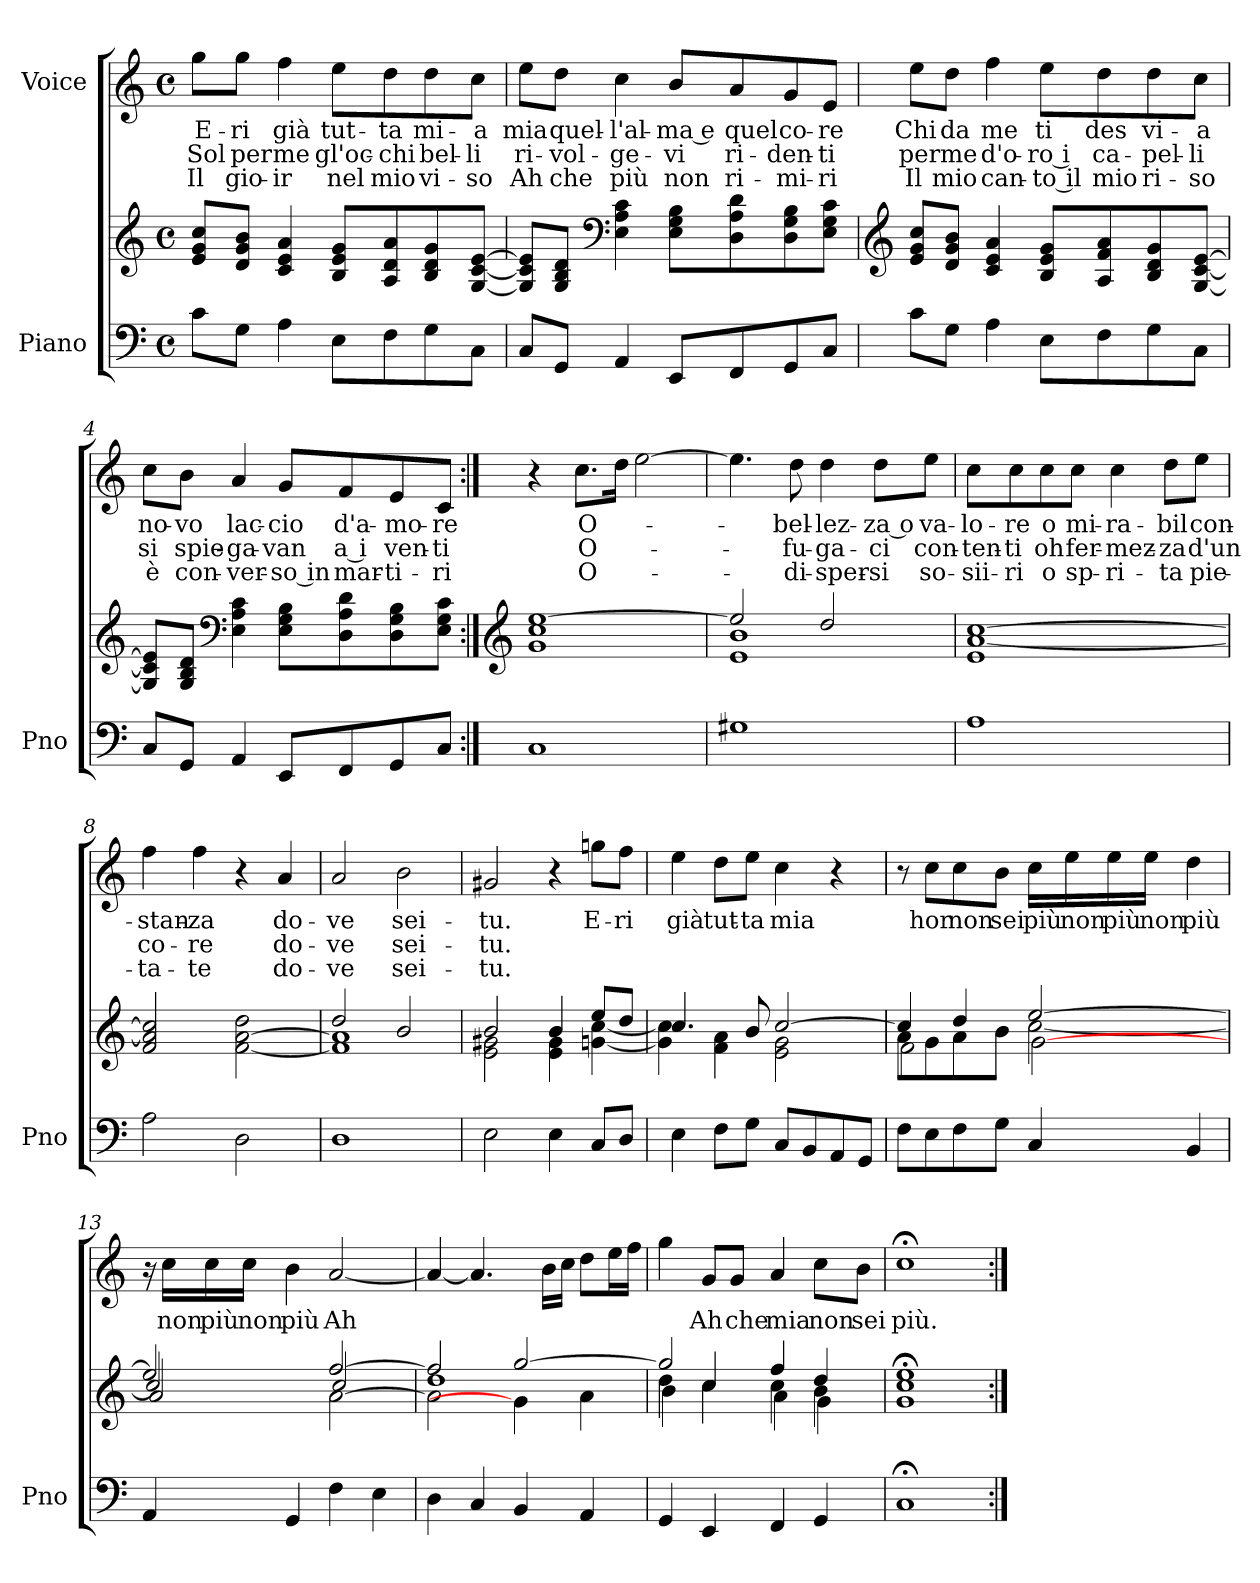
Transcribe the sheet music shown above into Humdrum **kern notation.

**kern	**kern	**kern	**text	**text	**text
*part2	*part2	*part1	*part1	*part1	*part1
*staff3	*staff2	*staff1	*staff1	*staff1	*staff1
*I"Piano	*	*I"Voice	*	*	*
*I'Pno	*	*	*	*	*
*clefF4	*clefG2	*clefG2	*	*	*
*k[]	*k[]	*k[]	*	*	*
*M4/4	*M4/4	*M4/4	*	*	*
*met(c)	*met(c)	*met(c)	*	*	*
=1	=1	=1	=1	=1	=1
!	!	!	!LO:LY:b	!LO:LY:b	!LO:LY:b
8c\L	8e/ 8g/ 8cc/L	8gg\L	E-	Sol	Il
!	!	!	!LO:LY:b	!LO:LY:b	!LO:LY:b
8G\J	8d/ 8g/ 8b/J	8gg\J	-ri	per	gio-
!	!	!	!LO:LY:b	!LO:LY:b	!LO:LY:b
4A\	4c/ 4e/ 4a/	4ff\	già	me	-ir
!	!	!	!LO:LY:b	!LO:LY:b	!LO:LY:b
8E\L	8B/ 8e/ 8g/L	8ee\L	tut-	gl'oc-	nel
!	!	!	!LO:LY:b	!LO:LY:b	!LO:LY:b
8F\	8A/ 8d/ 8a/	8dd\	-ta	-chi	mio
!	!	!	!LO:LY:b	!LO:LY:b	!LO:LY:b
8G\	8B/ 8d/ 8g/	8dd\	mi-	bel-	vi-
!	!	!	!LO:LY:b	!LO:LY:b	!LO:LY:b
8C\J	[8G/ [8c/ [8e/J	8cc\J	-a	-li	-so
=2	=2	=2	=2	=2	=2
!	!	!	!LO:LY:b	!LO:LY:b	!LO:LY:b
8C/L	8G/] 8c/] 8e/]L	8ee\L	mia	ri-	Ah
!	!	!	!LO:LY:b	!LO:LY:b	!LO:LY:b
8GG/J	8G/ 8B/ 8d/J	8dd\J	quel-	-vol-	che
*	*clefF4	*	*	*	*
!	!	!	!LO:LY:b	!LO:LY:b	!LO:LY:b
4AA/	4E\ 4A\ 4c\	4cc\	-l'al-	-ge-	più
!	!	!	!LO:LY:b	!LO:LY:b	!LO:LY:b
8EE/L	8E\ 8G\ 8B\L	8b/L	-ma e	-vi	non
!	!	!	!LO:LY:b	!LO:LY:b	!LO:LY:b
8FF/	8D\ 8A\ 8d\	8a/	quel	ri-	ri-
!	!	!	!LO:LY:b	!LO:LY:b	!LO:LY:b
8GG/	8D\ 8G\ 8B\	8g/	co-	-den-	-mi-
!	!	!	!LO:LY:b	!LO:LY:b	!LO:LY:b
8C/J	8E\ 8G\ 8c\J	8e/J	-re	-ti	-ri
=3	=3	=3	=3	=3	=3
*	*clefG2	*	*	*	*
!	!	!	!LO:LY:b	!LO:LY:b	!LO:LY:b
8c\L	8e/ 8g/ 8cc/L	8ee\L	Chi	per	Il
!	!	!	!LO:LY:b	!LO:LY:b	!LO:LY:b
8G\J	8d/ 8g/ 8b/J	8dd\J	da	me	mio
!	!	!	!LO:LY:b	!LO:LY:b	!LO:LY:b
4A\	4c/ 4e/ 4a/	4ff\	me	d'o-	can-
!	!	!	!LO:LY:b	!LO:LY:b	!LO:LY:b
8E\L	8B/ 8e/ 8g/L	8ee\L	ti	-ro i	-to il
!	!	!	!LO:LY:b	!LO:LY:b	!LO:LY:b
8F\	8A/ 8f/ 8a/	8dd\	des	ca-	mio
!	!	!	!LO:LY:b	!LO:LY:b	!LO:LY:b
8G\	8B/ 8d/ 8g/	8dd\	vi-	-pel-	ri-
!	!	!	!LO:LY:b	!LO:LY:b	!LO:LY:b
8C\J	[8G/ [8c/ [8e/J	8cc\J	-a	-li	-so
!!LO:LB:g=z
=4	=4	=4	=4	=4	=4
!	!	!	!LO:LY:b	!LO:LY:b	!LO:LY:b
8C/L	8G/] 8c/] 8e/]L	8cc\L	no-	si	è
!	!	!	!LO:LY:b	!LO:LY:b	!LO:LY:b
8GG/J	8G/ 8B/ 8d/J	8b\J	-vo	spie-	con-
*	*clefF4	*	*	*	*
!	!	!	!LO:LY:b	!LO:LY:b	!LO:LY:b
4AA/	4E\ 4A\ 4c\	4a/	lac-	-ga-	-ver-
!	!	!	!LO:LY:b	!LO:LY:b	!LO:LY:b
8EE/L	8E\ 8G\ 8B\L	8g/L	-cio	-van	-so in
!	!	!	!LO:LY:b	!LO:LY:b	!LO:LY:b
8FF/	8D\ 8A\ 8d\	8f/	d'a-	a i	mar-
!	!	!	!LO:LY:b	!LO:LY:b	!LO:LY:b
8GG/	8D\ 8G\ 8B\	8e/	-mo-	ven-	-ti-
!	!	!	!LO:LY:b	!LO:LY:b	!LO:LY:b
8C/J	8E\ 8G\ 8c\J	8c/J	-re	-ti	-ri
=5:|!	=5:|!	=5:|!	=5:|!	=5:|!	=5:|!
*	*clefG2	*	*	*	*
1C	1g 1cc [1ee	4r	.	.	.
!	!	!	!LO:LY:b	!LO:LY:b	!LO:LY:b
.	.	8.cc\L	O-	O-	O-
.	.	16dd\Jk	.	.	.
.	.	[2ee\	.	.	.
=6	=6	=6	=6	=6	=6
*	*^	*	*	*	*
1G#X	2ee/]	1e 1b	4.ee\]	.	.	.
!	!	!	!	!LO:LY:b	!LO:LY:b	!LO:LY:b
.	.	.	8dd\	-bel-	-fu-	-di-
!	!	!	!	!LO:LY:b	!LO:LY:b	!LO:LY:b
.	2dd/	.	4dd\	-lez-	-ga-	-sper-
!	!	!	!	!LO:LY:b	!LO:LY:b	!LO:LY:b
.	.	.	8dd\L	-za o	-ci	-si
!	!	!	!	!LO:LY:b	!LO:LY:b	!LO:LY:b
.	.	.	8ee\J	va-	con-	so-
*	*v	*v	*	*	*	*
=7	=7	=7	=7	=7	=7
!	!	!	!LO:LY:b	!LO:LY:b	!LO:LY:b
1A	1e [1a [1cc	8cc\L	-lo-	-ten-	-sii-
!	!	!	!LO:LY:b	!LO:LY:b	!LO:LY:b
.	.	8cc\	-re	-ti	-ri
!	!	!	!LO:LY:b	!LO:LY:b	!LO:LY:b
.	.	8cc\	o	oh	o
!	!	!	!LO:LY:b	!LO:LY:b	!LO:LY:b
.	.	8cc\J	mi-	fer-	sp-
!	!	!	!LO:LY:b	!LO:LY:b	!LO:LY:b
.	.	4cc\	-ra-	-mez-	-ri-
!	!	!	!LO:LY:b	!LO:LY:b	!LO:LY:b
.	.	8dd\L	-bil	-za	-ta
!	!	!	!LO:LY:b	!LO:LY:b	!LO:LY:b
.	.	8ee\J	con-	d'un	pie-
!!LO:LB:g=z
=8	=8	=8	=8	=8	=8
!	!	!	!LO:LY:b	!LO:LY:b	!LO:LY:b
2A\	2f/ 2a/] 2cc/]	4ff\	-stan-	co-	-ta-
!	!	!	!LO:LY:b	!LO:LY:b	!LO:LY:b
.	.	4ff\	-za	-re	-te
2D\	[2f\ [2a\ 2dd\	4r	.	.	.
!	!	!	!LO:LY:b	!LO:LY:b	!LO:LY:b
.	.	4a/	do-	do-	do-
=9	=9	=9	=9	=9	=9
*	*^	*	*	*	*
!	!	!	!	!LO:LY:b	!LO:LY:b	!LO:LY:b
1D	2dd/	1f] 1a]	2a/	-ve	-ve	-ve
!	!	!	!	!LO:LY:b	!LO:LY:b	!LO:LY:b
.	2b/	.	2b\	sei-	sei-	sei-
=10	=10	=10	=10	=10	=10	=10
!	!	!	!	!LO:LY:b	!LO:LY:b	!LO:LY:b
2E\	2b/	2e\ 2g#X\	2g#X/	-tu.	-tu.	-tu.
4E\	4b/	4e\ 4g#\	4r	.	.	.
!	!	!	!	!LO:LY:b	!	!
8C/L	8ee/L	[4gn\ [4cc\	8ggn\L	E-	.	.
!	!	!	!	!LO:LY:b	!	!
8D/J	8dd/J	.	8ff\J	-ri	.	.
=11	=11	=11	=11	=11	=11	=11
!	!	!	!	!LO:LY:b	!	!
4E\	4.cc/	4g\] 4cc\]	4ee\	già	.	.
!	!	!	!	!LO:LY:b	!	!
8F\L	.	4f\ 4a\	8dd\L	tut-	.	.
!	!	!	!	!LO:LY:b	!	!
8G\J	8b/	.	8ee\J	-ta	.	.
!	!	!	!	!LO:LY:b	!	!
8C/L	[2cc/	2e\ 2g\	4cc\	mia	.	.
8BB/	.	.	.	.	.	.
8AA/	.	.	4r	.	.	.
8GG/J	.	.	.	.	.	.
=12	=12	=12	=12	=12	=12	=12
*	*	*^	*	*	*	*
8F\L	4cc/]	8a\L	2f\	8r	.	.	.
!	!	!	!	!	!LO:LY:b	!	!
8E\	.	8g\	.	8cc\L	hor	.	.
!	!	!	!	!	!LO:LY:b	!	!
8F\	4dd/	8a\	.	8cc\	non	.	.
!	!	!	!	!	!LO:LY:b	!	!
8G\J	.	8b\J	.	8b\J	sei	.	.
!	!	!	!	!	!LO:LY:b	!	!
4C/	[2ee/	[2cc\	[2g\	16cc\LL	più	.	.
!	!	!	!	!	!LO:LY:b	!	!
.	.	.	.	16ee\	non	.	.
!	!	!	!	!	!LO:LY:b	!	!
.	.	.	.	16ee\	più	.	.
!	!	!	!	!	!LO:LY:b	!	!
.	.	.	.	16ee\JJ	non	.	.
!	!	!	!	!	!LO:LY:b	!	!
4BB/	.	.	.	4dd\	più	.	.
!!LO:LB:g=z
=13	=13	=13	=13	=13	=13	=13	=13
4AA/	2ee/]	2cc/]	2a/	16r	.	.	.
!	!	!	!	!	!LO:LY:b	!	!
.	.	.	.	16cc\LL	non	.	.
!	!	!	!	!	!LO:LY:b	!	!
.	.	.	.	16cc\	più	.	.
!	!	!	!	!	!LO:LY:b	!	!
.	.	.	.	16cc\JJ	non	.	.
!	!	!	!	!	!LO:LY:b	!	!
4GG/	.	.	.	4b\	più	.	.
!	!	!	!	!	!LO:LY:b	!	!
4F\	[2ff/	2cc/	[2a\	[2a/	Ah	.	.
4E\	.	.	.	.	.	.	.
=14	=14	=14	=14	=14	=14	=14	=14
4D\	2ff/]	1dd	2a\]	4a/_	.	.	.
4C/	.	.	.	4.a/]	.	.	.
4BB/	[2gg/	.	4g\]	.	.	.	.
.	.	.	.	16b\LL	.	.	.
.	.	.	.	16cc\JJ	.	.	.
4AA/	.	.	4a\	8dd\L	.	.	.
.	.	.	.	16ee\L	.	.	.
.	.	.	.	16ff\JJ	.	.	.
=15	=15	=15	=15	=15	=15	=15	=15
4GG/	2gg/]	4dd\	4b\	4gg\	.	.	.
!	!	!	!	!	!LO:LY:b	!	!
4EE/	.	4cc\	4cc/	8g/L	Ah	.	.
!	!	!	!	!	!LO:LY:b	!	!
.	.	.	.	8g/J	che	.	.
!	!	!	!	!	!LO:LY:b	!	!
4FF/	4ff/	4cc\	4a\	4a/	mia	.	.
!	!	!	!	!	!LO:LY:b	!	!
4GG/	4dd/	4b\	4g\	8cc\L	non	.	.
!	!	!	!	!	!LO:LY:b	!	!
.	.	.	.	8b\J	sei	.	.
*	*v	*v	*v	*	*	*	*
=16	=16	=16	=16	=16	=16
!	!	!	!LO:LY:b	!	!
1C;	1g;< 1cc;< 1ee;<	1cc;<	più.	.	.
=:|!	=:|!	=:|!	=:|!	=:|!	=:|!
*-	*-	*-	*-	*-	*-
